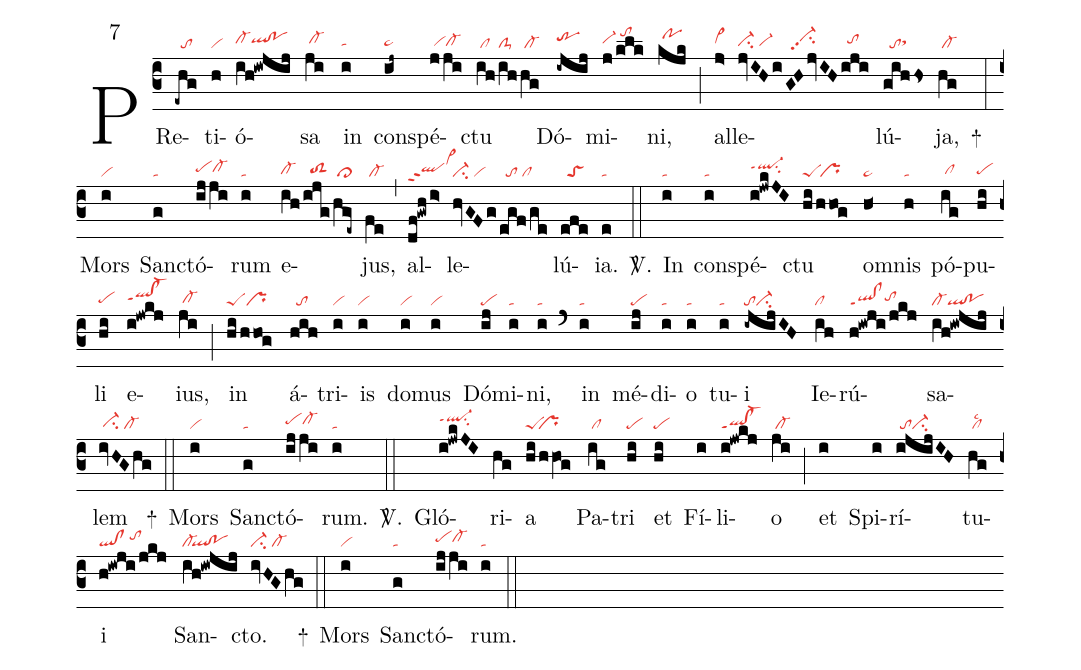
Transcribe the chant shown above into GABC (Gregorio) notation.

mode: 7;
nabc-lines: 1;
%%
(c3)
PRe(-ehg|//to)ti(h|vi)ó(ih!iwjij|cl-hhqlhh!pohh)sa(ji|/cl-hh)
in(i|tahg) con(ij~|pe~hg)spé(jji|/vihgcl-hg)ctu(ih|/cl|/ih|clS-|/hg|/cl-) Dó(-ijij|trhi)mi(j/klk|vi-hh/tohk)ni,(kjk|/pohj) (;)
al(j>|cl~hh)le(jvIHi|ci-hg/vi-hg|GHjvIH|//vi-hipp2su2|iji|//tohh)lú(gihhs|//tosthh)ja,(hg|/cl-) +(:)
Mors(i|vi) San(g|ta)ctó(ij/ji|pehhcl-hh)rum(i|ta) e(ih|cl-hg|/ijg|//toS2hg|/hge~|/cl>)jus,(fe|/cl-) (,)
al(df!gwh/i>|qlhhppt2vi>hk)le(hvGFg|ci-/vi|egf/ge|//to/cl)lú(efe|//toS)ia.(e|ta) <sp>V/</sp>.(::)
In(i|ta) con(i|ta)spé(i!jwkJI|ql-hippt1su2)ctu(hi|peS|hhog|/pr) om(h<|ta>)nis(h|ta) pó(ig|/clhg)pu(hi|pehg)li(hi|pehg) e(i!jwkj|qlhh!cl-hhppt1)ius,(ji|/cl-hg) (;)
in(hi/hhog|peSpr) á(hih|//to)tri(i|vi)is(i|vi) do(i|vi)mus(i|vi) Dó(ij|pe)mi(i|ta)ni,(i|ta) (`)
in(i|ta) mé(ij|pe)di(i|ta)o(i|ta) tu(i|ta)i(-ijijIH|toci-) Ie(ih|cl)rú(h!iwji/jkj|ql!clppt1tohh)sa(ih!iwjij|cl-ql!po)lem(ivHGhg|/ci-hg/cl-) +(::)
Mors(i|vi) San(g|ta)ctó(ij/ji|pehhcl-hh)rum.(i|ta) <sp>V/</sp>.(::)
Gló(i!jwkJI|ql-hippt1su2)ri(hg)a(hi/hhVO!g|peS``pr) Pa(ig|/cl)tri(hi|pe) et(hi|pe) Fí(i)li(i!jwkj|ql!cl-ppt1)o(ji|/cl-) (;)
et(i) Spi(i)rí(i!@jijIH|/toci-)tu(hg|/cllsc2)i(h!iwji/jkj|ql!cl/tohi) San(ih!iw!@jij|cl-``ql!po)cto.(ivHGhg|ci-/cl-) +(::)
Mors(i|vi) San(g|ta)ctó(ij/ji|pehhcl-hh)rum.(i|ta) (::)
